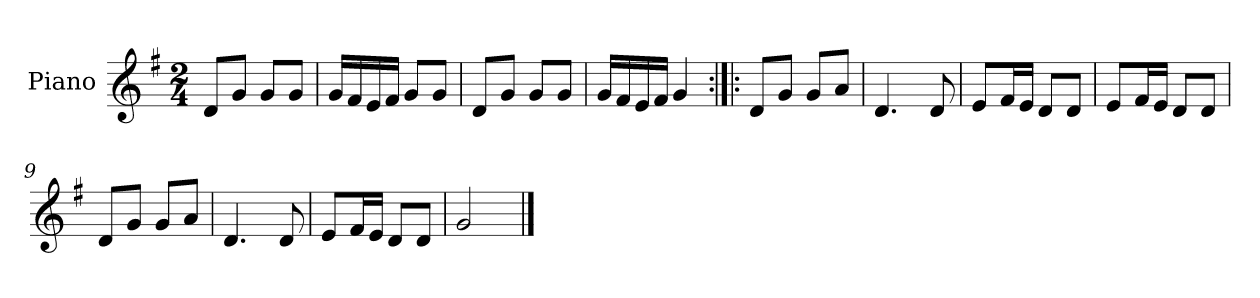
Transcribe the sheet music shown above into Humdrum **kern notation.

**kern
*part1
*staff1
*I"Piano
*I'Pno.
*clefG2
*k[f#]
*M2/4
=1
8d/L
8g/J
8g/L
8g/J
=2
16g/LL
16f#/
16e/
16f#/JJ
8g/L
8g/J
=3
8d/L
8g/J
8g/L
8g/J
=4
16g/LL
16f#/
16e/
16f#/JJ
4g/
=5:|!|:
8d/L
8g/J
8g/L
8a/J
=6
4.d/
8d/
=7
8e/L
16f#/L
16e/JJ
8d/L
8d/J
=8
8e/L
16f#/L
16e/JJ
8d/L
8d/J
=9
8d/L
8g/J
8g/L
8a/J
!!LO:LB:g=z
=10
4.d/
8d/
=11
8e/L
16f#/L
16e/JJ
8d/L
8d/J
=12
2g/
==
*-
